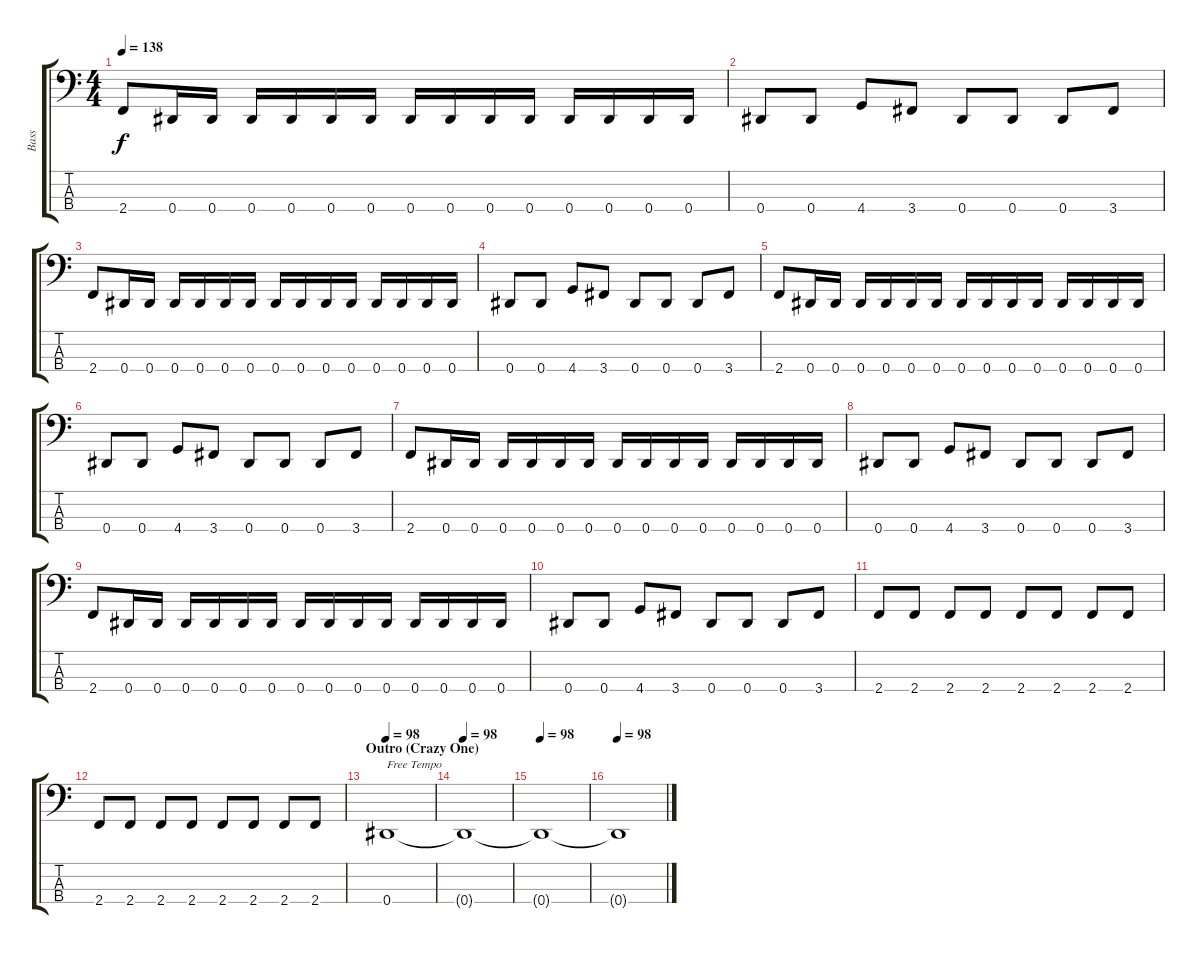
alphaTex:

\track ("Bass" "Bass") {instrument electricbasspick}
\staff {score tabs}
\tuning (Gb2 Db2 Ab1 Eb1) {hide}
\ts (4 4)
\tempo 138
\clef f4
\ks c
2.4.8{dy f} 0.4.16 0.4.16 0.4.16 0.4.16 0.4.16 0.4.16 0.4.16 0.4.16 0.4.16 0.4.16 0.4.16 0.4.16 0.4.16 0.4.16 |
0.4.8 0.4.8 4.4.8 3.4.8 0.4.8 0.4.8 0.4.8 3.4.8 |
2.4.8 0.4.16 0.4.16 0.4.16 0.4.16 0.4.16 0.4.16 0.4.16 0.4.16 0.4.16 0.4.16 0.4.16 0.4.16 0.4.16 0.4.16 |
0.4.8 0.4.8 4.4.8 3.4.8 0.4.8 0.4.8 0.4.8 3.4.8 |
2.4.8 0.4.16 0.4.16 0.4.16 0.4.16 0.4.16 0.4.16 0.4.16 0.4.16 0.4.16 0.4.16 0.4.16 0.4.16 0.4.16 0.4.16 |
0.4.8 0.4.8 4.4.8 3.4.8 0.4.8 0.4.8 0.4.8 3.4.8 |
2.4.8 0.4.16 0.4.16 0.4.16 0.4.16 0.4.16 0.4.16 0.4.16 0.4.16 0.4.16 0.4.16 0.4.16 0.4.16 0.4.16 0.4.16 |
0.4.8 0.4.8 4.4.8 3.4.8 0.4.8 0.4.8 0.4.8 3.4.8 |
2.4.8 0.4.16 0.4.16 0.4.16 0.4.16 0.4.16 0.4.16 0.4.16 0.4.16 0.4.16 0.4.16 0.4.16 0.4.16 0.4.16 0.4.16 |
0.4.8 0.4.8 4.4.8 3.4.8 0.4.8 0.4.8 0.4.8 3.4.8 |
2.4.8 2.4.8 2.4.8 2.4.8 2.4.8 2.4.8 2.4.8 2.4.8 |
2.4.8 2.4.8 2.4.8 2.4.8 2.4.8 2.4.8 2.4.8 2.4.8 |
\section ("" "Outro (Crazy One)")
\tempo 98
0.4.1{txt "Free Tempo"} |
\tempo 98
0.4{t}.1 |
\tempo 98
0.4{t}.1 |
\tempo 98
0.4{t}.1
